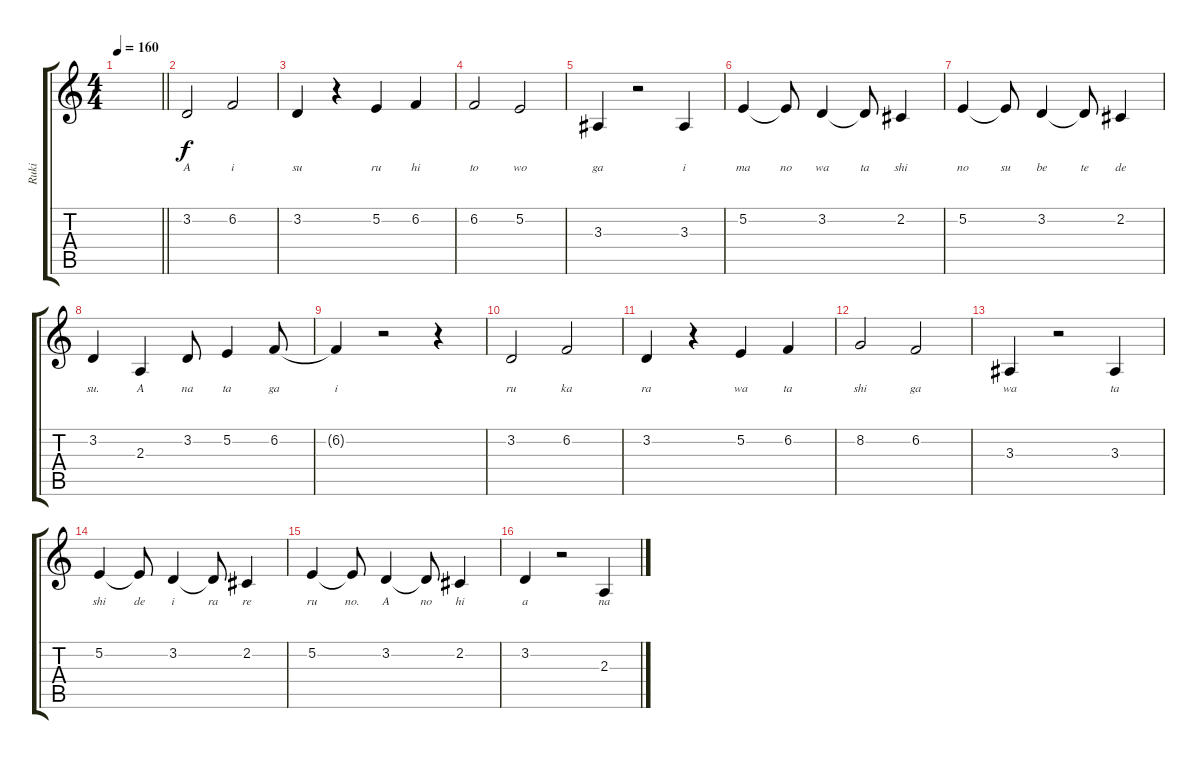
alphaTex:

\track ("Ruki" "Ruki") {instrument voiceoohs}
\staff {score tabs}
\tuning (E4 B3 G3 D3 A2 E2) {hide}
\ts (4 4)
\tempo 160
\clef g2
\barLineRight lightlight
\ks c
|
\section ("" "")
3.2.2{lyrics (0 "A") lyrics (1 "") lyrics (2 "") lyrics (3 "") lyrics (4 "")} 6.2.2{lyrics (0 "i") lyrics (1 "") lyrics (2 "") lyrics (3 "") lyrics (4 "")} |
3.2.4{lyrics (0 "su") lyrics (1 "") lyrics (2 "") lyrics (3 "") lyrics (4 "")} r.4 5.2.4{lyrics (0 "ru") lyrics (1 "") lyrics (2 "") lyrics (3 "") lyrics (4 "")} 6.2.4{lyrics (0 "hi") lyrics (1 "") lyrics (2 "") lyrics (3 "") lyrics (4 "")} |
6.2.2{lyrics (0 "to") lyrics (1 "") lyrics (2 "") lyrics (3 "") lyrics (4 "")} 5.2.2{lyrics (0 "wo") lyrics (1 "") lyrics (2 "") lyrics (3 "") lyrics (4 "")} |
3.3.4{lyrics (0 "ga") lyrics (1 "") lyrics (2 "") lyrics (3 "") lyrics (4 "")} r.2 3.3.4{lyrics (0 "i") lyrics (1 "") lyrics (2 "") lyrics (3 "") lyrics (4 "")} |
5.2.4{lyrics (0 "ma") lyrics (1 "") lyrics (2 "") lyrics (3 "") lyrics (4 "")} 5.2{t}.8{lyrics (0 "no") lyrics (1 "") lyrics (2 "") lyrics (3 "") lyrics (4 "")} 3.2.4{lyrics (0 "wa") lyrics (1 "") lyrics (2 "") lyrics (3 "") lyrics (4 "")} 3.2{t}.8{lyrics (0 "ta") lyrics (1 "") lyrics (2 "") lyrics (3 "") lyrics (4 "")} 2.2.4{lyrics (0 "shi") lyrics (1 "") lyrics (2 "") lyrics (3 "") lyrics (4 "")} |
5.2.4{lyrics (0 "no") lyrics (1 "") lyrics (2 "") lyrics (3 "") lyrics (4 "")} 5.2{t}.8{lyrics (0 "su") lyrics (1 "") lyrics (2 "") lyrics (3 "") lyrics (4 "")} 3.2.4{lyrics (0 "be") lyrics (1 "") lyrics (2 "") lyrics (3 "") lyrics (4 "")} 3.2{t}.8{lyrics (0 "te") lyrics (1 "") lyrics (2 "") lyrics (3 "") lyrics (4 "")} 2.2.4{lyrics (0 "de") lyrics (1 "") lyrics (2 "") lyrics (3 "") lyrics (4 "")} |
3.2.4{lyrics (0 "su.") lyrics (1 "") lyrics (2 "") lyrics (3 "") lyrics (4 "")} 2.3.4{lyrics (0 "A") lyrics (1 "") lyrics (2 "") lyrics (3 "") lyrics (4 "")} 3.2.8{lyrics (0 "na") lyrics (1 "") lyrics (2 "") lyrics (3 "") lyrics (4 "")} 5.2.4{lyrics (0 "ta") lyrics (1 "") lyrics (2 "") lyrics (3 "") lyrics (4 "")} 6.2.8{lyrics (0 "ga") lyrics (1 "") lyrics (2 "") lyrics (3 "") lyrics (4 "")} |
6.2{t}.4{lyrics (0 "i") lyrics (1 "") lyrics (2 "") lyrics (3 "") lyrics (4 "")} r.2 r.4 |
3.2.2{lyrics (0 "ru") lyrics (1 "") lyrics (2 "") lyrics (3 "") lyrics (4 "")} 6.2.2{lyrics (0 "ka") lyrics (1 "") lyrics (2 "") lyrics (3 "") lyrics (4 "")} |
3.2.4{lyrics (0 "ra") lyrics (1 "") lyrics (2 "") lyrics (3 "") lyrics (4 "")} r.4 5.2.4{lyrics (0 "wa") lyrics (1 "") lyrics (2 "") lyrics (3 "") lyrics (4 "")} 6.2.4{lyrics (0 "ta") lyrics (1 "") lyrics (2 "") lyrics (3 "") lyrics (4 "")} |
8.2.2{lyrics (0 "shi") lyrics (1 "") lyrics (2 "") lyrics (3 "") lyrics (4 "")} 6.2.2{lyrics (0 "ga") lyrics (1 "") lyrics (2 "") lyrics (3 "") lyrics (4 "")} |
3.3.4{lyrics (0 "wa") lyrics (1 "") lyrics (2 "") lyrics (3 "") lyrics (4 "")} r.2 3.3.4{lyrics (0 "ta") lyrics (1 "") lyrics (2 "") lyrics (3 "") lyrics (4 "")} |
5.2.4{lyrics (0 "shi") lyrics (1 "") lyrics (2 "") lyrics (3 "") lyrics (4 "")} 5.2{t}.8{lyrics (0 "de") lyrics (1 "") lyrics (2 "") lyrics (3 "") lyrics (4 "")} 3.2.4{lyrics (0 "i") lyrics (1 "") lyrics (2 "") lyrics (3 "") lyrics (4 "")} 3.2{t}.8{lyrics (0 "ra") lyrics (1 "") lyrics (2 "") lyrics (3 "") lyrics (4 "")} 2.2.4{lyrics (0 "re") lyrics (1 "") lyrics (2 "") lyrics (3 "") lyrics (4 "")} |
5.2.4{lyrics (0 "ru") lyrics (1 "") lyrics (2 "") lyrics (3 "") lyrics (4 "")} 5.2{t}.8{lyrics (0 "no.") lyrics (1 "") lyrics (2 "") lyrics (3 "") lyrics (4 "")} 3.2.4{lyrics (0 "A") lyrics (1 "") lyrics (2 "") lyrics (3 "") lyrics (4 "")} 3.2{t}.8{lyrics (0 "no") lyrics (1 "") lyrics (2 "") lyrics (3 "") lyrics (4 "")} 2.2.4{lyrics (0 "hi") lyrics (1 "") lyrics (2 "") lyrics (3 "") lyrics (4 "")} |
3.2.4{lyrics (0 "a") lyrics (1 "") lyrics (2 "") lyrics (3 "") lyrics (4 "")} r.2 2.3.4{lyrics (0 "na") lyrics (1 "") lyrics (2 "") lyrics (3 "") lyrics (4 "")}
